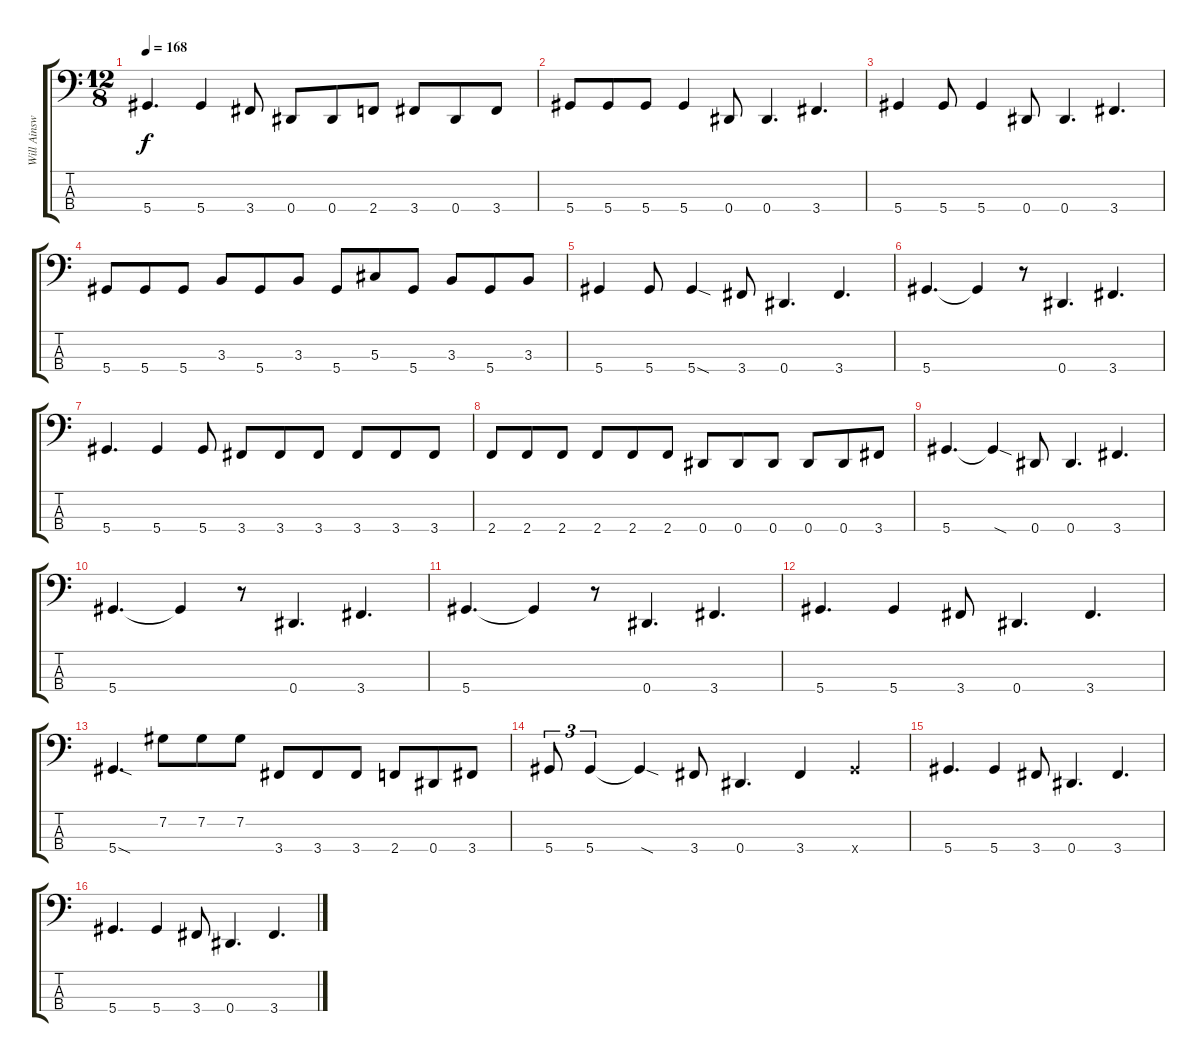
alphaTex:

\track ("Will Ainsworth" "Will Ainsw") {instrument fretlessbass}
\staff {score tabs}
\tuning (Gb2 Db2 Ab1 Eb1) {hide}
\ts (12 8)
\tempo 168
\clef f4
\ks c
5.4.4{d dy f} 5.4.4 3.4.8 0.4.8 0.4.8 2.4.8 3.4.8 0.4.8 3.4.8 |
5.4.8 5.4.8 5.4.8 5.4.4 0.4.8 0.4.4{d} 3.4.4{d} |
5.4.4 5.4.8 5.4.4 0.4.8 0.4.4{d} 3.4.4{d} |
5.4.8 5.4.8 5.4.8 3.3.8 5.4.8 3.3.8 5.4.8 5.3.8 5.4.8 3.3.8 5.4.8 3.3.8 |
5.4.4 5.4.8 5.4{sod}.4 3.4.8 0.4.4{d} 3.4.4{d} |
5.4.4{d} 5.4{t}.4 r.8 0.4.4{d} 3.4.4{d} |
5.4.4{d} 5.4.4 5.4.8 3.4.8 3.4.8 3.4.8 3.4.8 3.4.8 3.4.8 |
2.4.8 2.4.8 2.4.8 2.4.8 2.4.8 2.4.8 0.4.8 0.4.8 0.4.8 0.4.8 0.4.8 3.4.8 |
5.4.4{d} 5.4{sod t}.4 0.4.8 0.4.4{d} 3.4.4{d} |
5.4.4{d} 5.4{t}.4 r.8 0.4.4{d} 3.4.4{d} |
5.4.4{d} 5.4{t}.4 r.8 0.4.4{d} 3.4.4{d} |
5.4.4{d} 5.4.4 3.4.8 0.4.4{d} 3.4.4{d} |
5.4{sod}.4{d} 7.2.8 7.2.8 7.2.8 3.4.8 3.4.8 3.4.8 2.4.8 0.4.8 3.4.8 |
5.4.8{tu (3 2)} 5.4.4{tu (3 2)} 5.4{sod t}.4 3.4.8 0.4.4{d} 3.4.4 5.4{x}.4 |
5.4.4{d} 5.4.4 3.4.8 0.4.4{d} 3.4.4{d} |
5.4.4{d} 5.4.4 3.4.8 0.4.4{d} 3.4.4{d}
